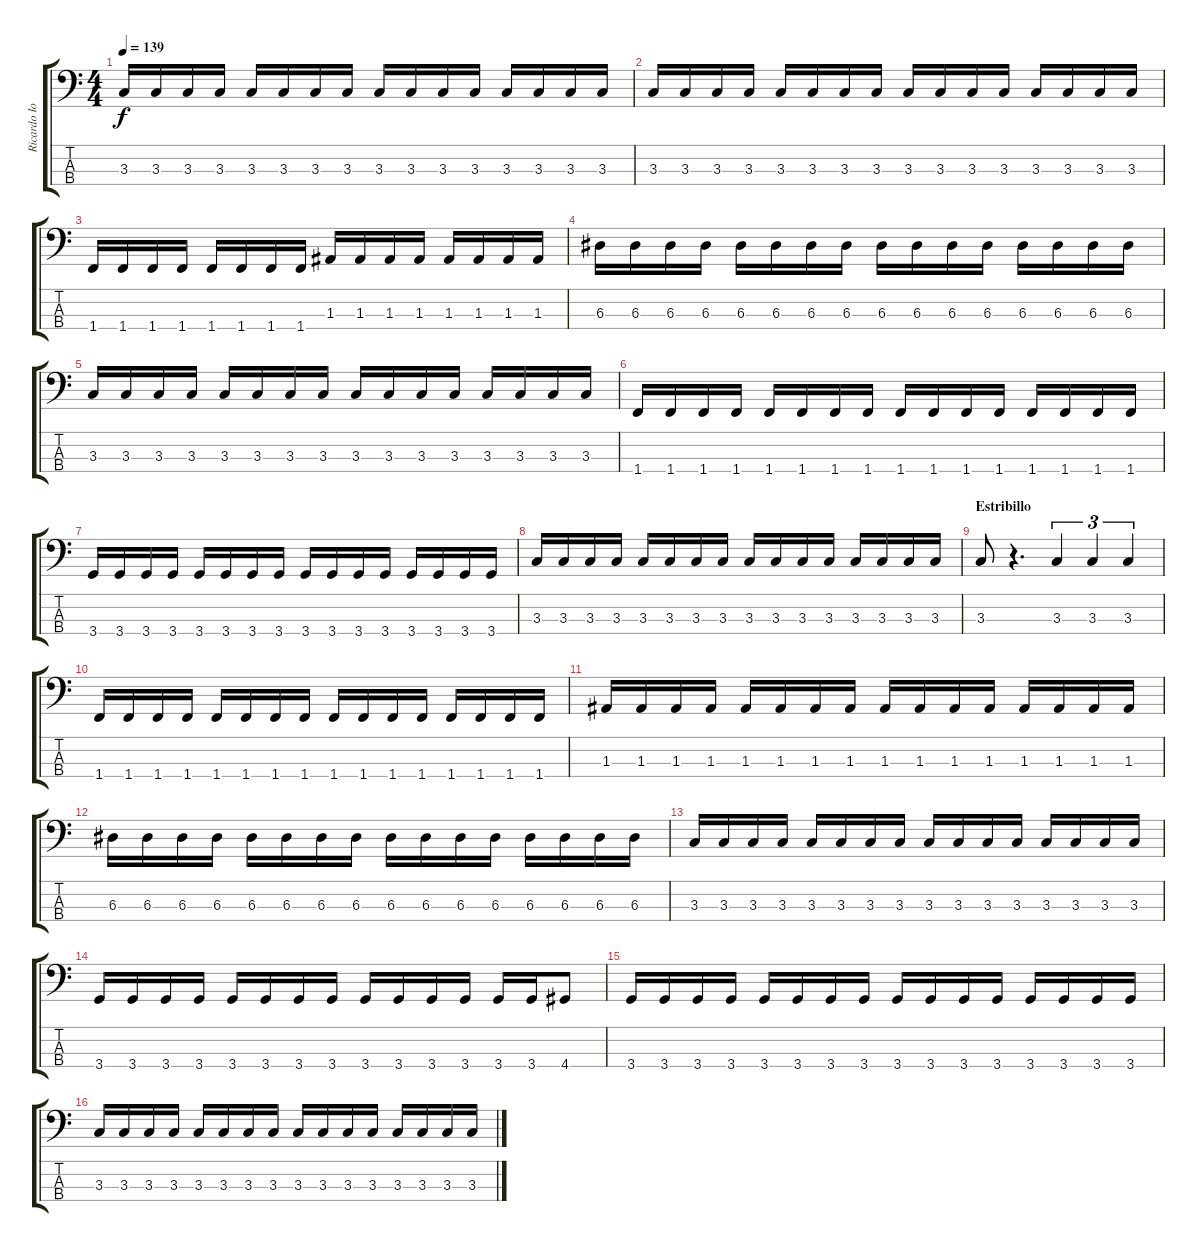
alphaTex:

\track ("Ricardo Iorio" "Ricardo Io") {instrument electricbasspick}
\staff {score tabs}
\tuning (G2 D2 A1 E1) {hide}
\ts (4 4)
\tempo 139
\clef f4
\ks c
3.3.16{dy f} 3.3.16 3.3.16 3.3.16 3.3.16 3.3.16 3.3.16 3.3.16 3.3.16 3.3.16 3.3.16 3.3.16 3.3.16 3.3.16 3.3.16 3.3.16 |
3.3.16 3.3.16 3.3.16 3.3.16 3.3.16 3.3.16 3.3.16 3.3.16 3.3.16 3.3.16 3.3.16 3.3.16 3.3.16 3.3.16 3.3.16 3.3.16 |
1.4.16 1.4.16 1.4.16 1.4.16 1.4.16 1.4.16 1.4.16 1.4.16 1.3.16 1.3.16 1.3.16 1.3.16 1.3.16 1.3.16 1.3.16 1.3.16 |
6.3.16 6.3.16 6.3.16 6.3.16 6.3.16 6.3.16 6.3.16 6.3.16 6.3.16 6.3.16 6.3.16 6.3.16 6.3.16 6.3.16 6.3.16 6.3.16 |
3.3.16 3.3.16 3.3.16 3.3.16 3.3.16 3.3.16 3.3.16 3.3.16 3.3.16 3.3.16 3.3.16 3.3.16 3.3.16 3.3.16 3.3.16 3.3.16 |
1.4.16 1.4.16 1.4.16 1.4.16 1.4.16 1.4.16 1.4.16 1.4.16 1.4.16 1.4.16 1.4.16 1.4.16 1.4.16 1.4.16 1.4.16 1.4.16 |
3.4.16 3.4.16 3.4.16 3.4.16 3.4.16 3.4.16 3.4.16 3.4.16 3.4.16 3.4.16 3.4.16 3.4.16 3.4.16 3.4.16 3.4.16 3.4.16 |
3.3.16 3.3.16 3.3.16 3.3.16 3.3.16 3.3.16 3.3.16 3.3.16 3.3.16 3.3.16 3.3.16 3.3.16 3.3.16 3.3.16 3.3.16 3.3.16 |
\section ("" "Estribillo")
3.3.8 r.4{d} 3.3.4{tu (3 2)} 3.3.4{tu (3 2)} 3.3.4{tu (3 2)} |
1.4.16 1.4.16 1.4.16 1.4.16 1.4.16 1.4.16 1.4.16 1.4.16 1.4.16 1.4.16 1.4.16 1.4.16 1.4.16 1.4.16 1.4.16 1.4.16 |
1.3.16 1.3.16 1.3.16 1.3.16 1.3.16 1.3.16 1.3.16 1.3.16 1.3.16 1.3.16 1.3.16 1.3.16 1.3.16 1.3.16 1.3.16 1.3.16 |
6.3.16 6.3.16 6.3.16 6.3.16 6.3.16 6.3.16 6.3.16 6.3.16 6.3.16 6.3.16 6.3.16 6.3.16 6.3.16 6.3.16 6.3.16 6.3.16 |
3.3.16 3.3.16 3.3.16 3.3.16 3.3.16 3.3.16 3.3.16 3.3.16 3.3.16 3.3.16 3.3.16 3.3.16 3.3.16 3.3.16 3.3.16 3.3.16 |
3.4.16 3.4.16 3.4.16 3.4.16 3.4.16 3.4.16 3.4.16 3.4.16 3.4.16 3.4.16 3.4.16 3.4.16 3.4.16 3.4.16 4.4.8 |
3.4.16 3.4.16 3.4.16 3.4.16 3.4.16 3.4.16 3.4.16 3.4.16 3.4.16 3.4.16 3.4.16 3.4.16 3.4.16 3.4.16 3.4.16 3.4.16 |
3.3.16 3.3.16 3.3.16 3.3.16 3.3.16 3.3.16 3.3.16 3.3.16 3.3.16 3.3.16 3.3.16 3.3.16 3.3.16 3.3.16 3.3.16 3.3.16
